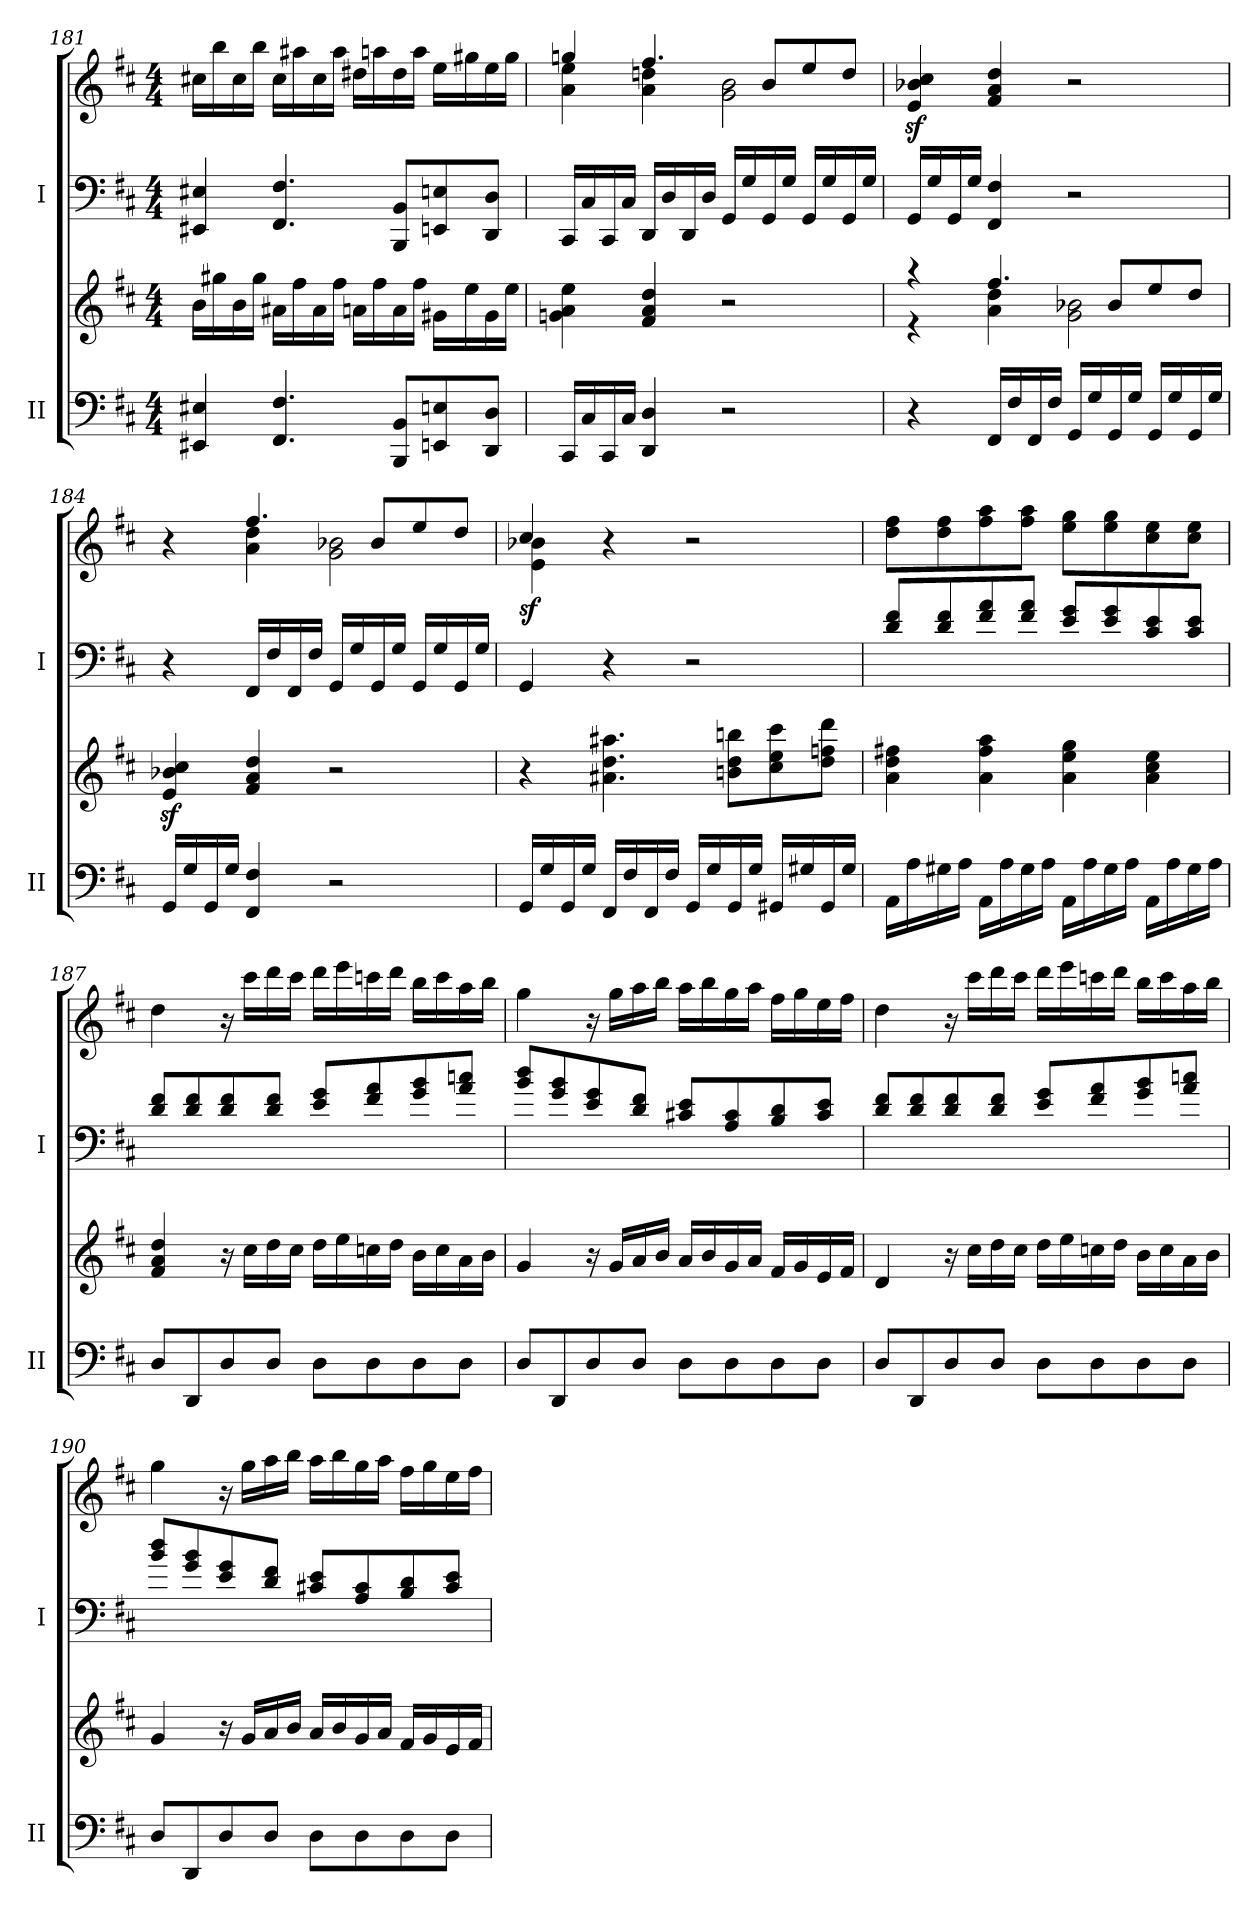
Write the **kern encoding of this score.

**kern	**kern	**kern	**kern	**dynam
*part2	*part2	*part1	*part1	*part1
*staff4	*staff3	*staff2	*staff1	*staff1/2
*I"II	*	*I"I	*	*
*I'II	*	*I'I	*	*
*clefF4	*clefG2	*clefF4	*clefG2	*
*k[f#c#]	*k[f#c#]	*k[f#c#]	*k[f#c#]	*
*M4/4	*M4/4	*M4/4	*M4/4	*
=181	=181	=181	=181	=181
4EE#X/ 4E#X/	16b\LL	4EE#X/ 4E#X/	16cc#X\LL	.
.	16gg#X\	.	16bb\	.
.	16b\	.	16cc#\	.
.	16gg#\JJ	.	16bb\JJ	.
4.FF#/ 4.F#/	16a#X\LL	4.FF#/ 4.F#/	16cc#\LL	.
.	16ff#\	.	16aa#X\	.
.	16a#\	.	16cc#\	.
.	16ff#\JJ	.	16aa#\JJ	.
.	16an\LL	.	16dd#X\LL	.
.	16ff#\	.	16aan\	.
8BBB/ 8BB/L	16a\	8BBB/ 8BB/L	16dd#\	.
.	16ff#\JJ	.	16aa\JJ	.
8EEn/ 8En/	16g#X\LL	8EEn/ 8En/	16ee\LL	.
.	16ee\	.	16gg#X\	.
8DD/ 8D/J	16g#\	8DD/ 8D/J	16ee\	.
.	16ee\JJ	.	16gg#\JJ	.
!!LO:LB:g=z
=182	=182	=182	=182	=182
*	*	*	*^	*
16CC#/LL	4gn\ 4a\ 4ee\	16CC#/LL	4ggn/	4a\ 4ee\	.
16C#/	.	16C#/	.	.	.
16CC#/	.	16CC#/	.	.	.
16C#/JJ	.	16C#/JJ	.	.	.
4DD/ 4D/	4f#/ 4a/ 4dd/	16DD/LL	4.ff#/	4a\ 4ddn\	.
.	.	16D/	.	.	.
.	.	16DD/	.	.	.
.	.	16D/JJ	.	.	.
2r	2r	16GG/LL	.	2g\ 2b\	.
.	.	16G/	.	.	.
.	.	16GG/	8b/L	.	.
.	.	16G/JJ	.	.	.
.	.	16GG/LL	8ee/	.	.
.	.	16G/	.	.	.
.	.	16GG/	8dd/J	.	.
.	.	16G/JJ	.	.	.
*	*	*	*v	*v	*
=183	=183	=183	=183	=183
*	*^	*	*	*
4r	4r	4r	16GG/LL	4e/z< 4b-X/z< 4cc#/z<	.
.	.	.	16G/	.	.
.	.	.	16GG/	.	.
.	.	.	16G/JJ	.	.
16FF#/LL	4.ff#/	4a\ 4dd\	4FF#/ 4F#/	4f#/ 4a/ 4dd/	.
16F#/	.	.	.	.	.
16FF#/	.	.	.	.	.
16F#/JJ	.	.	.	.	.
16GG/LL	.	2g\ 2b-X\	2r	2r	.
16G/	.	.	.	.	.
16GG/	8b-/L	.	.	.	.
16G/JJ	.	.	.	.	.
16GG/LL	8ee/	.	.	.	.
16G/	.	.	.	.	.
16GG/	8dd/J	.	.	.	.
16G/JJ	.	.	.	.	.
*	*v	*v	*	*	*
!!LO:LB:g=z
=184	=184	=184	=184	=184
*	*	*	*^	*
16GG/LL	4e/z< 4b-X/z< 4cc#/z<	4r	4r	4ryy	.
16G/	.	.	.	.	.
16GG/	.	.	.	.	.
16G/JJ	.	.	.	.	.
4FF#/ 4F#/	4f#/ 4a/ 4dd/	16FF#/LL	4.ff#/	4a\ 4dd\	.
.	.	16F#/	.	.	.
.	.	16FF#/	.	.	.
.	.	16F#/JJ	.	.	.
2r	2r	16GG/LL	.	2g\ 2b-X\	.
.	.	16G/	.	.	.
.	.	16GG/	8b-/L	.	.
.	.	16G/JJ	.	.	.
.	.	16GG/LL	8ee/	.	.
.	.	16G/	.	.	.
.	.	16GG/	8dd/J	.	.
.	.	16G/JJ	.	.	.
=185	=185	=185	=185	=185	=185
!	!	!	!	!	!LO:DY:b
16GG/LL	4r	4GG/	4cc#/	4e\ 4b-X\	sf
16G/	.	.	.	.	.
16GG/	.	.	.	.	.
16G/JJ	.	.	.	.	.
16FF#/LL	4.a#X\ 4.dd\ 4.aa#X\	4r	4r	4ryy	.
16F#/	.	.	.	.	.
16FF#/	.	.	.	.	.
16F#/JJ	.	.	.	.	.
16GG/LL	.	2r	2r	2ryy	.
16G/	.	.	.	.	.
16GG/	8bn\ 8dd\ 8bbn\L	.	.	.	.
16G/JJ	.	.	.	.	.
16GG#X/LL	8cc#\ 8ee\ 8ccc#\	.	.	.	.
16G#X/	.	.	.	.	.
16GG#/	8dd\ 8ffn\ 8ddd\J	.	.	.	.
16G#/JJ	.	.	.	.	.
*	*	*	*v	*v	*
!!LO:PB:g=z
=186	=186	=186	=186	=186
16AA\LL	4a\ 4dd\ 4ff#X\	8d/ 8f#/L	8dd\ 8ff#\L	.
16A\	.	.	.	.
16G#X\	.	8d/ 8f#/	8dd\ 8ff#\	.
16A\JJ	.	.	.	.
16AA\LL	4a\ 4ff#\ 4aa\	8f#/ 8a/	8ff#\ 8aa\	.
16A\	.	.	.	.
16G#\	.	8f#/ 8a/J	8ff#\ 8aa\J	.
16A\JJ	.	.	.	.
16AA\LL	4a\ 4ee\ 4gg\	8e/ 8g/L	8ee\ 8gg\L	.
16A\	.	.	.	.
16G#\	.	8e/ 8g/	8ee\ 8gg\	.
16A\JJ	.	.	.	.
16AA\LL	4a\ 4cc#\ 4ee\	8c#/ 8e/	8cc#\ 8ee\	.
16A\	.	.	.	.
16G#\	.	8c#/ 8e/J	8cc#\ 8ee\J	.
16A\JJ	.	.	.	.
=187	=187	=187	=187	=187
8D/L	4f#/ 4a/ 4dd/	8d/ 8f#/L	4dd\	.
8DD/	.	8d/ 8f#/	.	.
8D/	16r	8d/ 8f#/	16r	.
.	16cc#\LL	.	16ccc#\LL	.
8D/J	16dd\	8d/ 8f#/J	16ddd\	.
.	16cc#\JJ	.	16ccc#\JJ	.
8D\L	16dd\LL	8e/ 8g/L	16ddd\LL	.
.	16ee\	.	16eee\	.
8D\	16ccn\	8f#/ 8a/	16cccn\	.
.	16dd\JJ	.	16ddd\JJ	.
8D\	16b\LL	8g/ 8b/	16bb\LL	.
.	16cc\	.	16ccc\	.
8D\J	16a\	8a/ 8ccn/J	16aa\	.
.	16b\JJ	.	16bb\JJ	.
!!LO:LB:g=z
=188	=188	=188	=188	=188
8D/L	4g/	8b/ 8dd/L	4gg\	.
8DD/	.	8g/ 8b/	.	.
8D/	16r	8e/ 8g/	16r	.
.	16g/LL	.	16gg\LL	.
8D/J	16a/	8d/ 8f#/J	16aa\	.
.	16b/JJ	.	16bb\JJ	.
8D\L	16a/LL	8c#X/ 8e/L	16aa\LL	.
.	16b/	.	16bb\	.
8D\	16g/	8A/ 8c#/	16gg\	.
.	16a/JJ	.	16aa\JJ	.
8D\	16f#/LL	8B/ 8d/	16ff#\LL	.
.	16g/	.	16gg\	.
8D\J	16e/	8c#/ 8e/J	16ee\	.
.	16f#/JJ	.	16ff#\JJ	.
=189	=189	=189	=189	=189
8D/L	4d/	8d/ 8f#/L	4dd\	.
8DD/	.	8d/ 8f#/	.	.
8D/	16r	8d/ 8f#/	16r	.
.	16cc#\LL	.	16ccc#\LL	.
8D/J	16dd\	8d/ 8f#/J	16ddd\	.
.	16cc#\JJ	.	16ccc#\JJ	.
8D\L	16dd\LL	8e/ 8g/L	16ddd\LL	.
.	16ee\	.	16eee\	.
8D\	16ccn\	8f#/ 8a/	16cccn\	.
.	16dd\JJ	.	16ddd\JJ	.
8D\	16b\LL	8g/ 8b/	16bb\LL	.
.	16cc\	.	16ccc\	.
8D\J	16a\	8a/ 8ccn/J	16aa\	.
.	16b\JJ	.	16bb\JJ	.
!!LO:LB:g=z
=190	=190	=190	=190	=190
8D/L	4g/	8b/ 8dd/L	4gg\	.
8DD/	.	8g/ 8b/	.	.
8D/	16r	8e/ 8g/	16r	.
.	16g/LL	.	16gg\LL	.
8D/J	16a/	8d/ 8f#/J	16aa\	.
.	16b/JJ	.	16bb\JJ	.
8D\L	16a/LL	8c#X/ 8e/L	16aa\LL	.
.	16b/	.	16bb\	.
8D\	16g/	8A/ 8c#/	16gg\	.
.	16a/JJ	.	16aa\JJ	.
8D\	16f#/LL	8B/ 8d/	16ff#\LL	.
.	16g/	.	16gg\	.
8D\J	16e/	8c#/ 8e/J	16ee\	.
.	16f#/JJ	.	16ff#\JJ	.
=	=	=	=	=
*-	*-	*-	*-	*-
